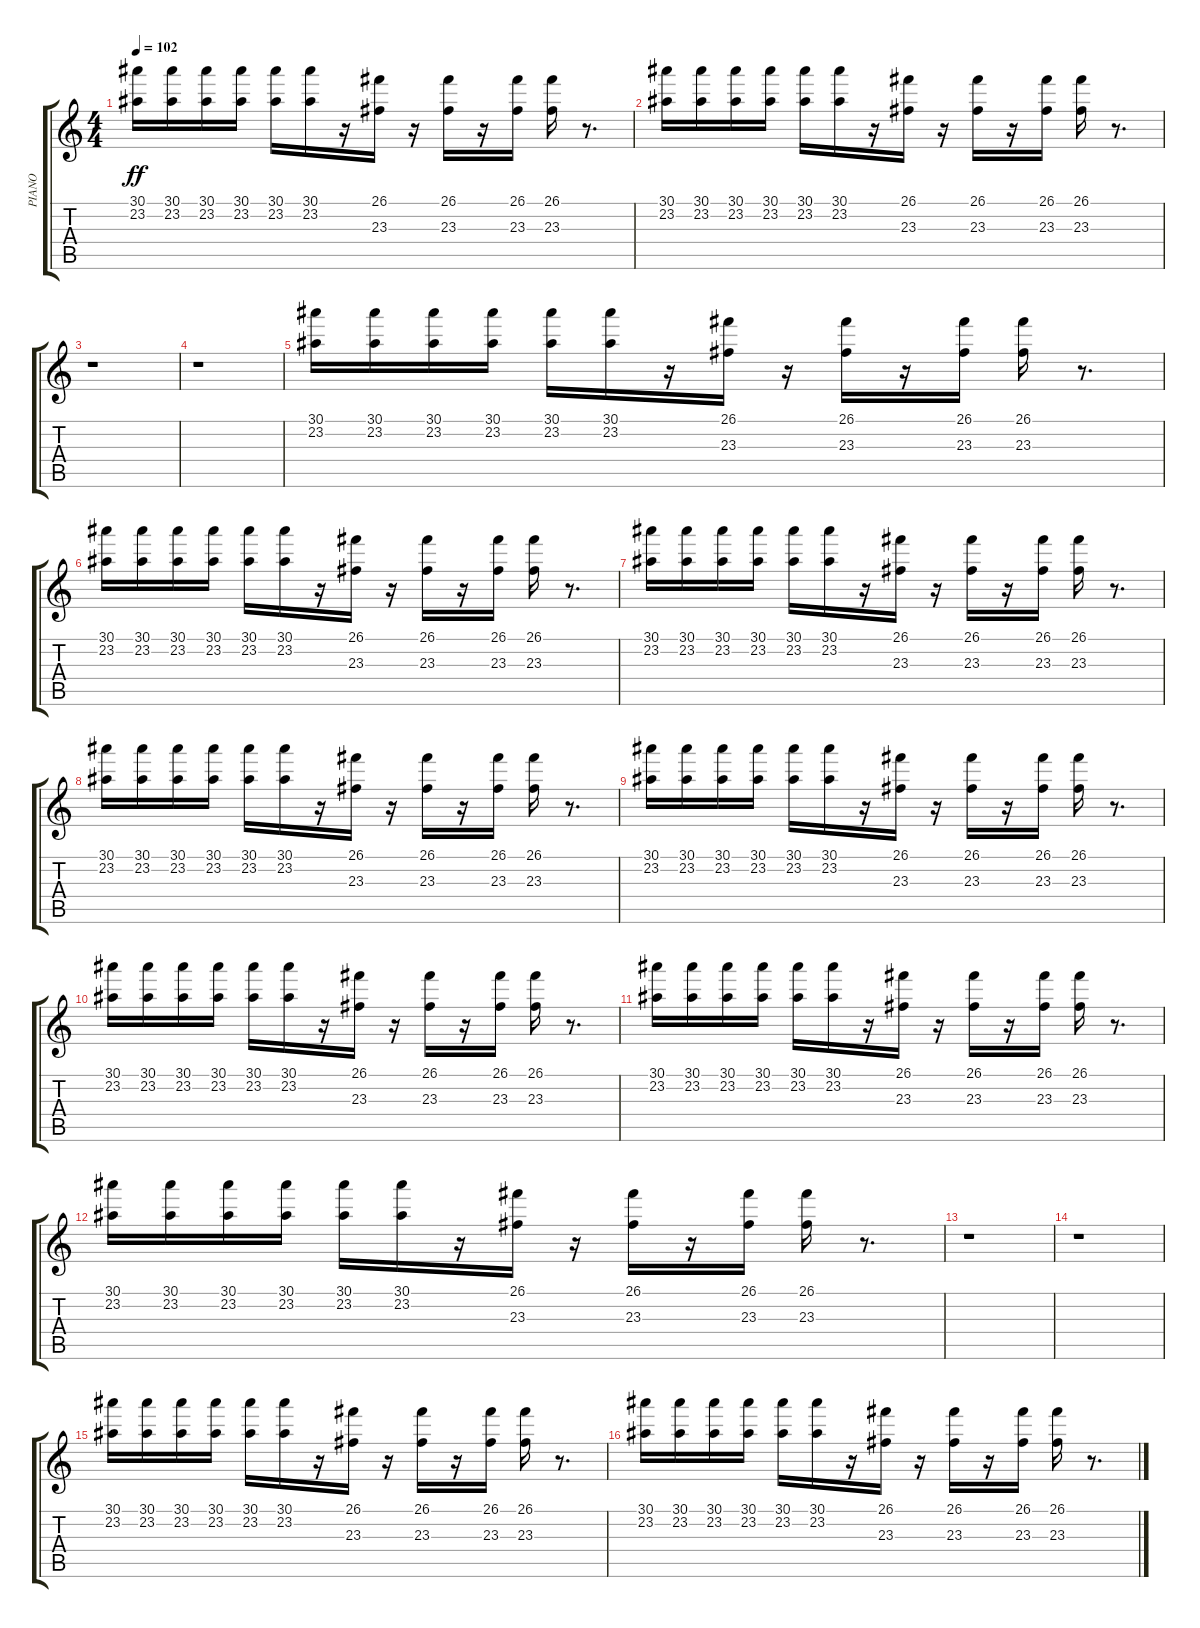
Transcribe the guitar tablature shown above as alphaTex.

\track ("PIANO" "PIANO") {instrument acousticgrandpiano}
\staff {score tabs}
\tuning (E4 B3 G3 D3 A2 E2) {hide}
\ts (4 4)
\tempo 102
\clef g2
\ks c
(30.1 23.2).16{dy ff} (30.1 23.2).16 (30.1 23.2).16 (30.1 23.2).16 (30.1 23.2).16 (30.1 23.2).16 r.16 (26.1 23.3).16 r.16 (26.1 23.3).16 r.16 (26.1 23.3).16 (26.1 23.3).16 r.8{d} |
(30.1 23.2).16 (30.1 23.2).16 (30.1 23.2).16 (30.1 23.2).16 (30.1 23.2).16 (30.1 23.2).16 r.16 (26.1 23.3).16 r.16 (26.1 23.3).16 r.16 (26.1 23.3).16 (26.1 23.3).16 r.8{d} |
r.1 |
r.1 |
(30.1 23.2).16 (30.1 23.2).16 (30.1 23.2).16 (30.1 23.2).16 (30.1 23.2).16 (30.1 23.2).16 r.16 (26.1 23.3).16 r.16 (26.1 23.3).16 r.16 (26.1 23.3).16 (26.1 23.3).16 r.8{d} |
(30.1 23.2).16 (30.1 23.2).16 (30.1 23.2).16 (30.1 23.2).16 (30.1 23.2).16 (30.1 23.2).16 r.16 (26.1 23.3).16 r.16 (26.1 23.3).16 r.16 (26.1 23.3).16 (26.1 23.3).16 r.8{d} |
(30.1 23.2).16 (30.1 23.2).16 (30.1 23.2).16 (30.1 23.2).16 (30.1 23.2).16 (30.1 23.2).16 r.16 (26.1 23.3).16 r.16 (26.1 23.3).16 r.16 (26.1 23.3).16 (26.1 23.3).16 r.8{d} |
(30.1 23.2).16 (30.1 23.2).16 (30.1 23.2).16 (30.1 23.2).16 (30.1 23.2).16 (30.1 23.2).16 r.16 (26.1 23.3).16 r.16 (26.1 23.3).16 r.16 (26.1 23.3).16 (26.1 23.3).16 r.8{d} |
(30.1 23.2).16 (30.1 23.2).16 (30.1 23.2).16 (30.1 23.2).16 (30.1 23.2).16 (30.1 23.2).16 r.16 (26.1 23.3).16 r.16 (26.1 23.3).16 r.16 (26.1 23.3).16 (26.1 23.3).16 r.8{d} |
(30.1 23.2).16 (30.1 23.2).16 (30.1 23.2).16 (30.1 23.2).16 (30.1 23.2).16 (30.1 23.2).16 r.16 (26.1 23.3).16 r.16 (26.1 23.3).16 r.16 (26.1 23.3).16 (26.1 23.3).16 r.8{d} |
(30.1 23.2).16 (30.1 23.2).16 (30.1 23.2).16 (30.1 23.2).16 (30.1 23.2).16 (30.1 23.2).16 r.16 (26.1 23.3).16 r.16 (26.1 23.3).16 r.16 (26.1 23.3).16 (26.1 23.3).16 r.8{d} |
(30.1 23.2).16 (30.1 23.2).16 (30.1 23.2).16 (30.1 23.2).16 (30.1 23.2).16 (30.1 23.2).16 r.16 (26.1 23.3).16 r.16 (26.1 23.3).16 r.16 (26.1 23.3).16 (26.1 23.3).16 r.8{d} |
r.1 |
r.1 |
(30.1 23.2).16 (30.1 23.2).16 (30.1 23.2).16 (30.1 23.2).16 (30.1 23.2).16 (30.1 23.2).16 r.16 (26.1 23.3).16 r.16 (26.1 23.3).16 r.16 (26.1 23.3).16 (26.1 23.3).16 r.8{d} |
(30.1 23.2).16 (30.1 23.2).16 (30.1 23.2).16 (30.1 23.2).16 (30.1 23.2).16 (30.1 23.2).16 r.16 (26.1 23.3).16 r.16 (26.1 23.3).16 r.16 (26.1 23.3).16 (26.1 23.3).16 r.8{d}
